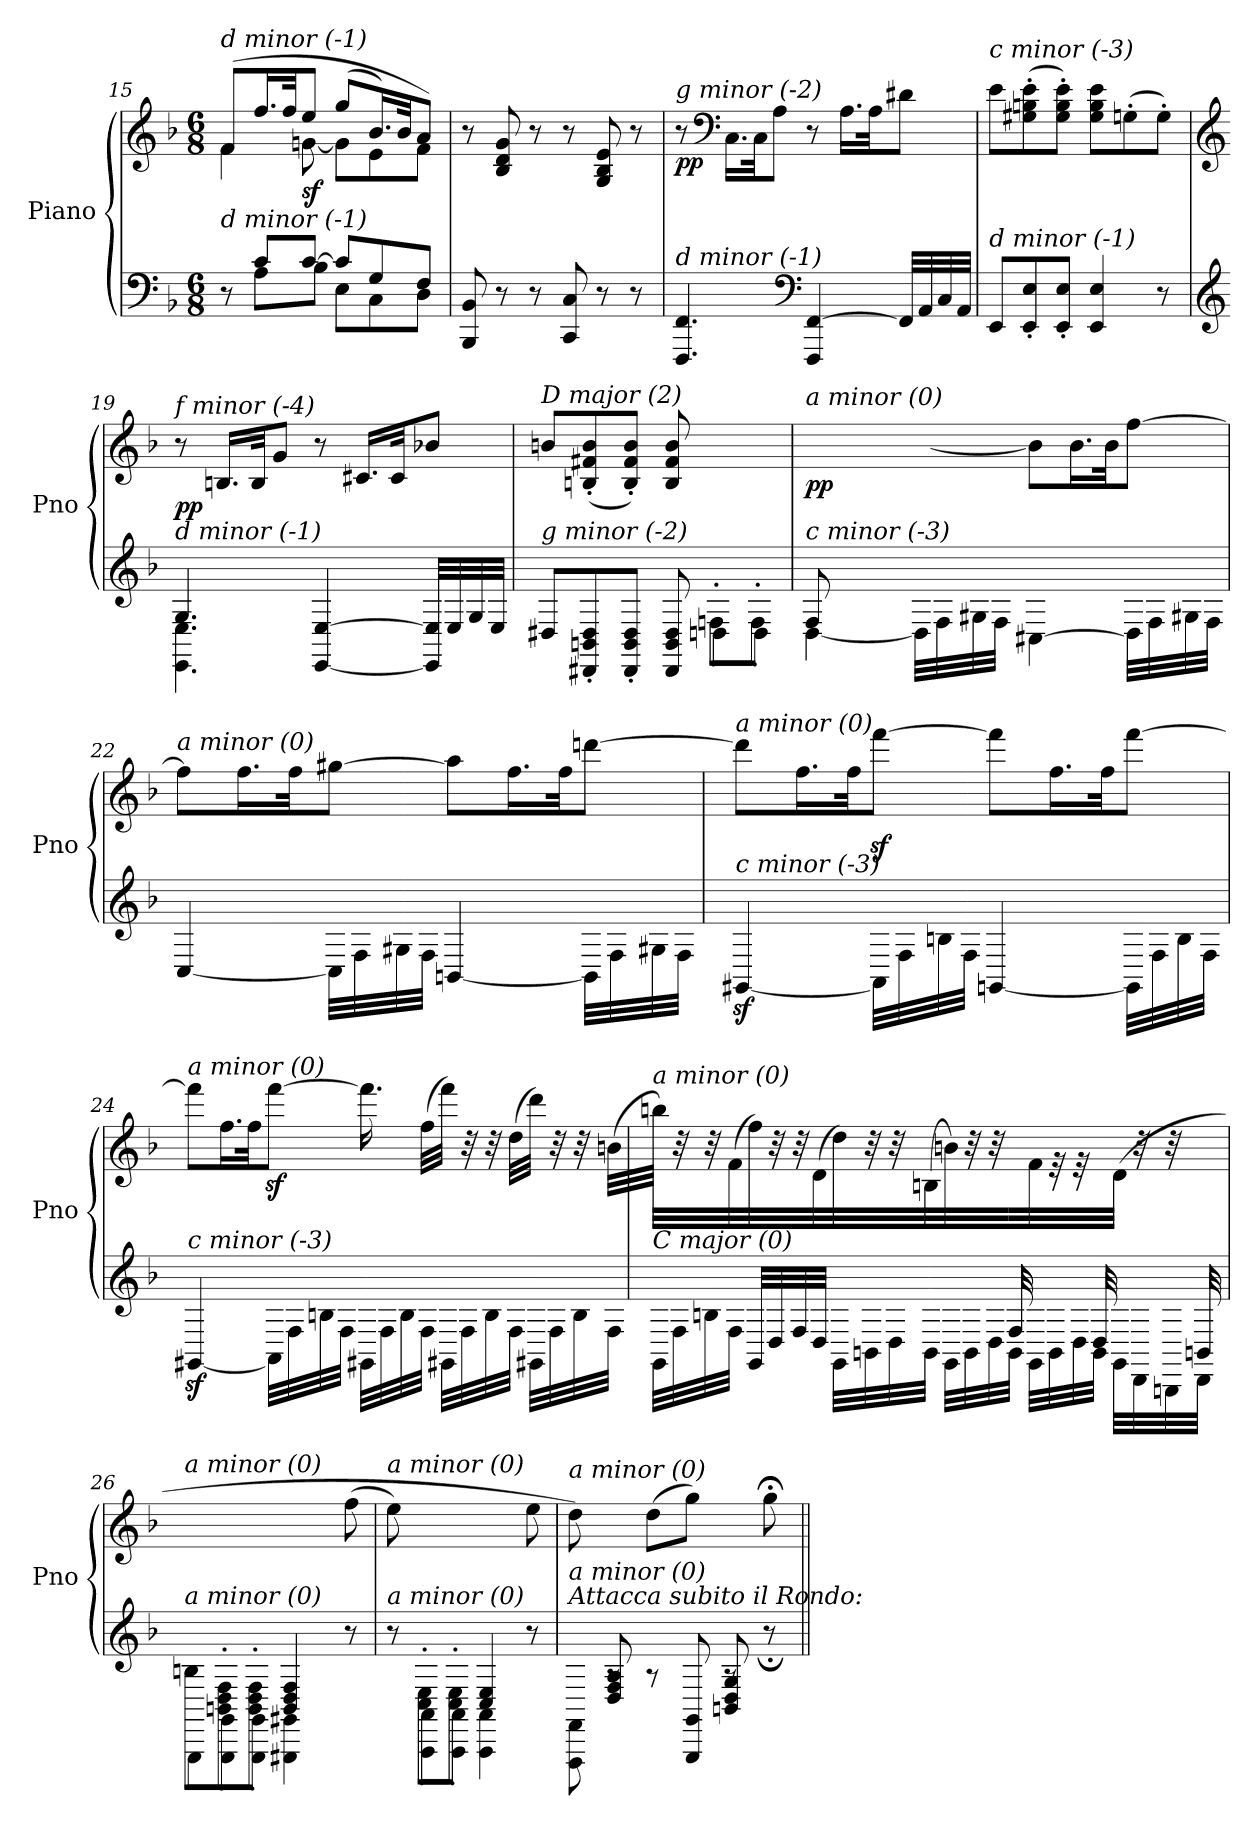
**kern	**kern	**dynam
*part1	*part1	*part1
*staff2	*staff1	*staff1/2
*I"Piano	*	*
*I'Pno	*	*
*clefF4	*clefG2	*
*k[b-]	*k[b-]	*
*M6/8	*M6/8	*
=15	=15	=15
*^	*^	*
*	*	*	*^	*
!	!	!LO:TX:i:t=d minor (-1)	!	!	!
!LO:TX:i:t=d minor (-1)	!	!	!	!	!
!	!	!	!	!	!LO:DY:b
!	!	!	!	!	!LO:DY:n=1:b
8r	8ryy	(8f/L	4f\	8ryy	p other-dynamics
8c/L	8A\L	16.ff/L	.	2ryy	.
.	.	32ff/JK	.	.	.
!	!	!	!	!	!LO:DY:n=2:b
[8c/J	8B-\J	8ee/J	[8gn\	.	sf
8c/L]	8E\L	(8gg/L	8g\L]	.	.
8G/	8C\	16.b-/L)	8e\	.	.
.	.	32b-/JK	.	.	.
8F/J	8D\J	8a/J)	8f\J	8ryy	.
!!LO:LB:g=z
=16	=16	=16	=16	=16	=16
!	!	!LO:TX:i:t=d minor (-1)	!	!	!
!LO:TX:i:t=d minor (-1)	!	!	!	!	!
!	!	!	!	!	!LO:DY:b
*v	*v	*	*	*	*
*	*v	*v	*v	*
8BBB-/ 8BB-/	8r	other-dynamics
8r	8B-/ 8d/ 8g/	.
8r	8r	.
8CC/ 8C/	8r	.
8r	8G/ 8B-/ 8e/	.
8r	8r	.
=17	=17	=17
!	!LO:TX:i:t=g minor (-2)	!
!LO:TX:i:t=d minor (-1)	!	!
!	!	!LO:DY:b
4.FFF/ 4.FF/	8r	pp
*clefF4	*clefF4	*
.	16.C\LL	.
.	32C\JK	.
.	8A\J	.
4FFF/ [4FF/	8r	.
.	16.A\LL	.
.	32A\JK	.
32FF/LLL]	8d#X\J	.
32AA/	.	.
32C/	.	.
32AA/JJJ	.	.
=18	=18	=18
!	!LO:TX:i:t=c minor (-3)	!
!LO:TX:i:t=d minor (-1)	!	!
8EE/L	8e\L	.
8EE/' 8E/'	(8G#X\' 8Bn\' 8e\'	.
8EE/' 8E/'J	8G#\' 8B\' 8e\'J)	.
4EE/ 4E/	8G#\ 8B\ 8e\L	.
!	!	!LO:DY:b
.	(8Gn'\	other-dynamics
8r	8G'\J)	.
=19	=19	=19
*clefG2	*clefG2	*
*^	*^	*
!	!	!LO:TX:i:t=f minor (-4)	!	!
!LO:TX:i:t=d minor (-1)	!	!	!	!
!	!	!	!	!LO:DY:b
4.G/	4.EE\ 4.E\	8r	4.ryy	pp
.	.	16.Bn/LL	.	.
.	.	32B/JK	.	.
.	.	8g/J	.	.
[4EE/ [4E/	4.ryy	8r	4.ryy	.
.	.	16.c#X/LL	.	.
.	.	32c#/JK	.	.
32EE/] 32E/]LLL	.	8b-Xi/J	.	.
32E/	.	.	.	.
32G/	.	.	.	.
32E/JJJ	.	.	.	.
*	*	*v	*v	*
!!LO:PB:g=z
=20	=20	=20	=20
!	!	!LO:TX:i:t=D major (2)	!
!LO:TX:i:t=g minor (-2)	!	!	!
2ryy	8D#X/L	8bn/L	.
.	8DD#X/' 8BBn/' 8D#/'	(>8Bn/' 8f#X/' 8b/'	.
.	8DD#/' 8BB/' 8D#/'J	8B/' 8f#/' 8b/'J)	.
.	8DD#/ 8BB/ 8D#/	8B/ 8f#/ 8b/	.
!	!	!	!LO:DY:b
8Fn'\L	8Dn'\L	4ryy	other-dynamics
8F'\J	8D'\J	.	.
=21	=21	=21	=21
!	!	!LO:TX:i:t=a minor (0)	!
!LO:TX:i:t=c minor (-3)	!	!	!
!	!	!	!LO:DY:b
8F/L	[4D\	8ryy	pp
2ryy	.	16.fn/L	.
.	.	32f/JK	.
!	!	!	!LO:DY:b
.	32D\LLL]	[8bn/J	other-dynamics
.	32F\	.	.
.	32G#Xi\	.	.
.	32F\JJJ	.	.
.	[4C#Xi\	8b\L]	.
.	.	16.b\L	.
.	.	32b\JK	.
8ryy	32D-\LLL]	[8ff\J	.
.	32F\	.	.
.	32G#Xi\	.	.
.	32F\JJJ	.	.
=22	=22	=22	=22
!	!	!LO:TX:i:t=a minor (0)	!
!LO:TX:i:t=c minor (-3)	!	!	!
*v	*v	*	*
[4C/	8ff\L]	.
.	16.ff\L	.
.	32ff\JK	.
32C\LLL]	[8gg#Xi\J	.
32F\	.	.
32G#Xi\	.	.
32F\JJJ	.	.
[4BBn/	8aa-\L]	.
.	16.ff\L	.
.	32ff\JK	.
32BB\LLL]	[8dddn\J	.
32F\	.	.
32G#Xi\	.	.
32F\JJJ	.	.
!!LO:LB:g=z
=23	=23	=23
!	!LO:TX:i:t=a minor (0)	!
!LO:TX:i:t=c minor (-3)	!	!
[4GG#Xz<i/	8dddn\L]	.
.	16.ff\L	.
.	32ff\JK	.
32AA-\LLL]	[8fffz<\J	.
32F\	.	.
32Bn\	.	.
32F\JJJ	.	.
[4GG/	8fff\L]	.
.	16.ff\L	.
.	32ff\JK	.
32GG\LLL]	[8fff\J	.
32F\	.	.
32B\	.	.
32F\JJJ	.	.
!!LO:LB:g=z
=24	=24	=24
!	!LO:TX:i:t=a minor (0)	!
!LO:TX:i:t=c minor (-3)	!	!
[4GG#Xz<i/	8fff\L]	.
.	16.ff\L	.
.	32ff\JK	.
32AA-\LLL]	[8fffz<\J	.
32F\	.	.
32Bn\	.	.
32F\JJJ	.	.
32GG#Xi\LLL	16.fff\]	.
32F\	.	.
32B\	.	.
32F\JJJ	(32ff\LLL	.
32GG#Xi\LLL	32fff\JJJ)	.
32F\	32r	.
32B\	32r	.
32F\JJJ	(32dd\LLL	.
32GG#Xi\LLL	32ddd\JJJ)	.
!	!	!LO:DY:b
32F\	32r	other-dynamics
32B\	32r	.
32F\JJJ	(32bn\LLL	.
=25	=25	=25
*^	*	*
!	!	!LO:TX:i:t=a minor (0)	!
!LO:TX:i:t=C major (0)	!	!	!
4...ryy	32GG\LLL	32bbn\JJJ)	.
.	32F\	32r	.
.	32Bn\	32r	.
.	32F\JJJ	(32f\LLL	.
.	32GG/LLL	32ff\JJJ)	.
.	32D/	32r	.
.	32F/	32r	.
.	32D/JJJ	(32d/LLL	.
.	32GG\LLL	32dd/JJJ)	.
.	32BBn\	32r	.
.	32D\	32r	.
.	32BB\JJJ	(32Bn/LLL	.
.	32GG\LLL	32bn/JJJ)	.
.	32BB\	32r	.
.	32D\	32r	.
32F/LLL	32BB\JJJ	32ryy	.
16.ryy	32GG\LLL	(32f\JJJ	.
.	32BB\	32r	.
.	32D\	32r	.
(32D/LLL	32BB\JJJ	32ryy	.
16.ryy	32GG\LLL	(32d\JJJ	.
.	32DD\	32r	.
.	32BBBn\	32r	.
32BBn/	32DD\JJJ	32ryy	.
!!LO:LB:g=z
=26	=26	=26	=26
!	!	!LO:TX:i:t=a minor (0)	!
!LO:TX:i:t=a minor (0)	!	!	!
8Bn\L	8GGG\L	2ryy	.
8BBn\' 8D\' 8F\'	8GGG\' 8GG\'	.	.
8BB\' 8D\' 8F\'J	8GGG\' 8GG\'J	.	.
4BB/ 4D/ 4F/	4GGG#X\ 4GG#X\	.	.
.	.	8ryy	.
8ryy	8r	(8ff\	.
=27	=27	=27	=27
!	!	!LO:TX:i:t=a minor (0)	!
!LO:TX:i:t=a minor (0)	!	!	!
8ryy	8r	8ee\)	.
8C\' 8E\'L	8AAA\' 8AA\'L	2ryy	.
8C\' 8E\'J	8AAA\' 8AA\'J	.	.
4C/ 4E/	4AAA\ 4AA\	.	.
8ryy	8r	8ee\	.
=28	=28	=28	=28
!	!	!LO:TX:i:t=a minor (0)	!
!LO:TX:a:i:t=Attacca subito il Rondo&colon;	!	!	!
!LO:TX:i:t=a minor (0)	!	!	!
8ryy	8FFF\ 8FF\	8dd\)	.
8D/ 8F/ 8A/	8rA	8ryy	.
4ryy	8rA	(8dd\L	.
.	8GGG/ 8GG/	8gg\J)	.
8BBn/ 8D/ 8G/	8rA	8ryy	.
8ryy	8r;	8gg;<\	.
*v	*v	*	*
=||	=||	=||
*-	*-	*-
